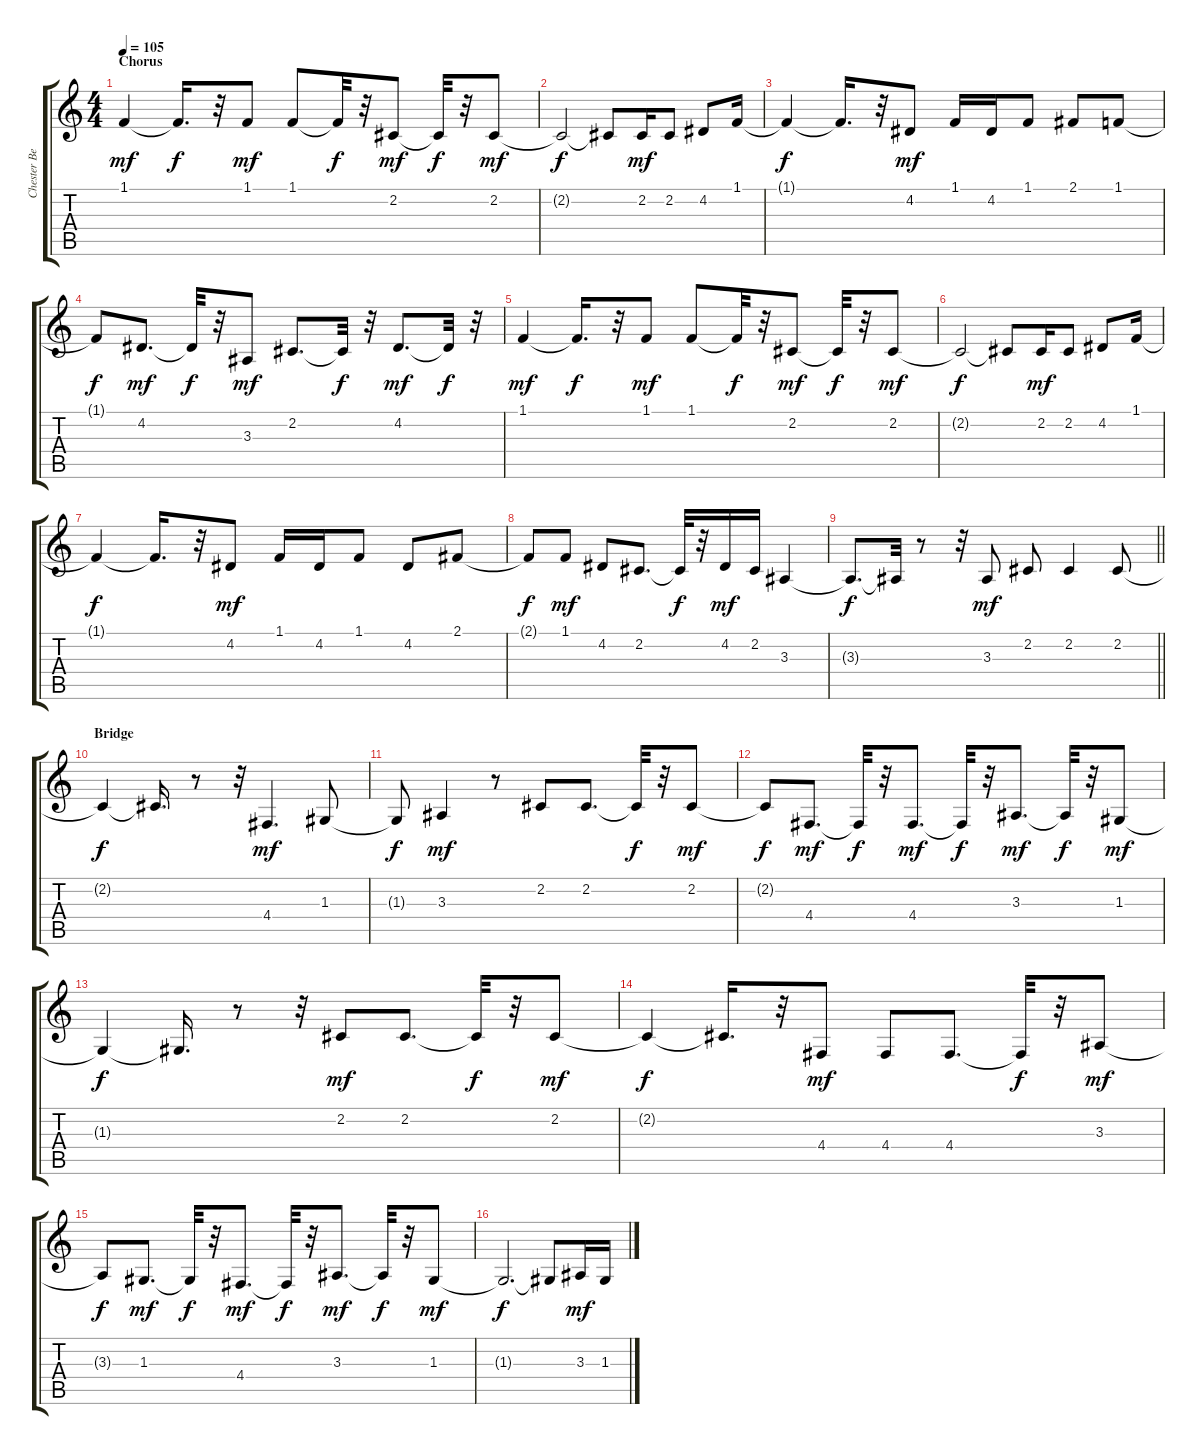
\track ("Chester Bennington [Vocals]" "Chester Be") {instrument clarinet}
\staff {score tabs}
\tuning (E4 B3 G3 D3 A2 E2) {hide}
\ts (4 4)
\section ("" "Chorus")
\tempo 105
\clef g2
\ks c
1.1.4{dy mf} 1.1{t}.16{d dy f} r.32 1.1.8{dy mf} 1.1.8 1.1{t}.32{dy f} r.32 2.2.8{dy mf} 2.2{t}.32{dy f} r.32 2.2.8{dy mf} |
2.2{t}.2{dy f} 2.2{t}.8 2.2.16{dy mf} 2.2.8 4.2.8 1.1.16 |
1.1{t}.4{dy f} 1.1{t}.16{d} r.32 4.2.8{dy mf} 1.1.16 4.2.16 1.1.8 2.1.8 1.1.8 |
1.1{t}.8{dy f} 4.2.8{d dy mf} 4.2{t}.32{dy f} r.32 3.3.8{dy mf} 2.2.8{d} 2.2{t}.32{dy f} r.32 4.2.8{d dy mf} 4.2{t}.32{dy f} r.32 |
1.1.4{dy mf} 1.1{t}.16{d dy f} r.32 1.1.8{dy mf} 1.1.8 1.1{t}.32{dy f} r.32 2.2.8{dy mf} 2.2{t}.32{dy f} r.32 2.2.8{dy mf} |
2.2{t}.2{dy f} 2.2{t}.8 2.2.16{dy mf} 2.2.8 4.2.8 1.1.16 |
1.1{t}.4{dy f} 1.1{t}.16{d} r.32 4.2.8{dy mf} 1.1.16 4.2.16 1.1.8 4.2.8 2.1.8 |
2.1{t}.8{dy f} 1.1.8{dy mf} 4.2.8 2.2.8{d} 2.2{t}.32{dy f} r.32 4.2.16{dy mf} 2.2.16 3.3.4 |
\barLineRight lightlight
3.3{t}.8{d dy f} 3.3{t}.32 r.8 r.32 3.3.8{dy mf} 2.2.8 2.2.4 2.2.8 |
\section ("" "Bridge")
2.2{t}.4{dy f} 2.2{t}.16{d} r.8 r.32 4.4.4{d dy mf} 1.3.8 |
1.3{t}.8{dy f} 3.3.4{dy mf} r.8 2.2.8 2.2.8{d} 2.2{t}.32{dy f} r.32 2.2.8{dy mf} |
2.2{t}.8{dy f} 4.4.8{d dy mf} 4.4{t}.32{dy f} r.32 4.4.8{d dy mf} 4.4{t}.32{dy f} r.32 3.3.8{d dy mf} 3.3{t}.32{dy f} r.32 1.3.8{dy mf} |
1.3{t}.4{dy f} 1.3{t}.16{d} r.8 r.32 2.2.8{dy mf} 2.2.8{d} 2.2{t}.32{dy f} r.32 2.2.8{dy mf} |
2.2{t}.4{dy f} 2.2{t}.16{d} r.32 4.4.8{dy mf} 4.4.8 4.4.8{d} 4.4{t}.32{dy f} r.32 3.3.8{dy mf} |
3.3{t}.8{dy f} 1.3.8{d dy mf} 1.3{t}.32{dy f} r.32 4.4.8{d dy mf} 4.4{t}.32{dy f} r.32 3.3.8{d dy mf} 3.3{t}.32{dy f} r.32 1.3.8{dy mf} |
1.3{t}.2{d dy f} 1.3{t}.8 3.3.16{dy mf} 1.3.16
